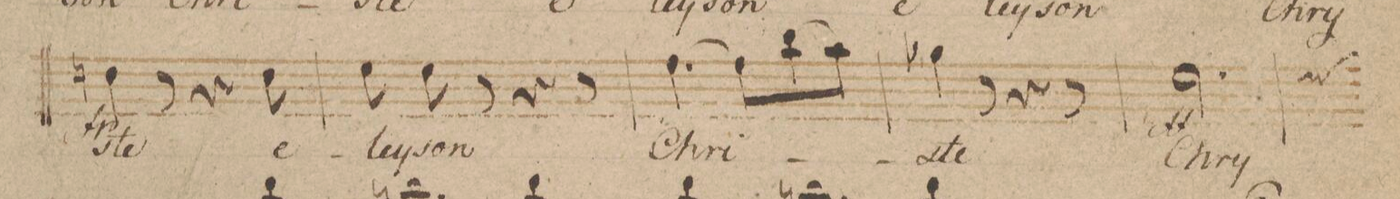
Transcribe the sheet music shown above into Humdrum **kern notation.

**kern	**text	**dynam
*I"Alto.	*	*
*clefC3	*	*
*k[b-]	*	*
*M6/8	*	*
4e\	-ste	fp
8r	.	.
4r	.	.
8e\	e-	.
=47	=47	=47
8f\	-ley-	.
8f\	-son	.
8r	.	.
4r	.	.
8r	.	.
=48	=48	=48
[4.g\	Chri-	.
8g\L]	.	.
(8cc\	.	.
8b-\J)	.	.
=49	=49	=49
4a-X\	-ste	.
8r	.	.
4r	.	.
8r	.	.
=50	=50	=50
2.f\	Chry-	ff
=51	=51	=51
*-	*-	*-
